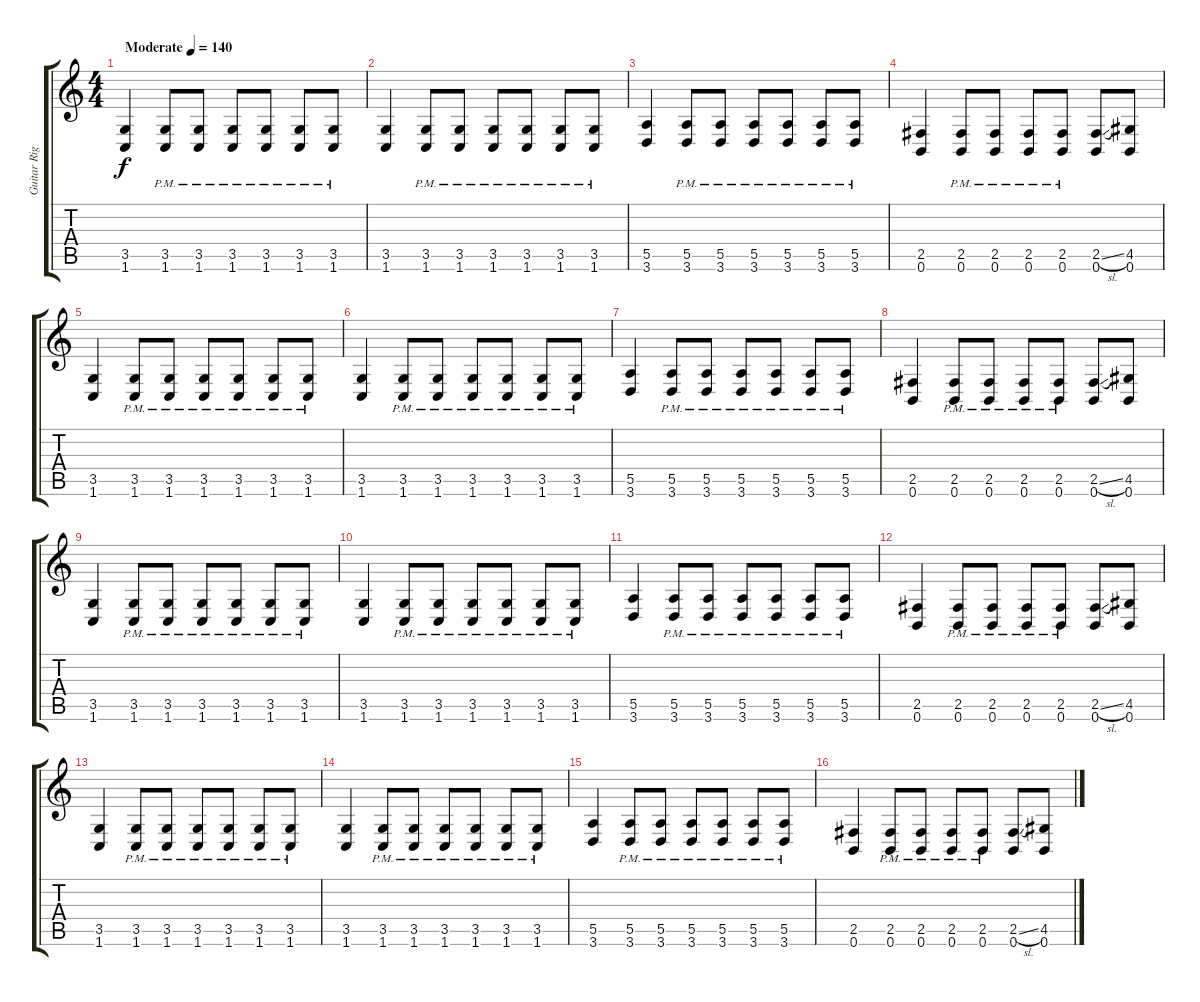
\track ("Guitar Right" "Guitar Rig") {instrument distortionguitar}
\staff {score tabs}
\tuning (B3 G3 D3 A2 E2 B1) {hide}
\ts (4 4)
\tempo (140 "Moderate")
\clef g2
\ks c
(3.5 1.6).4{dy f instrument distortionguitar} (3.5{pm} 1.6{pm}).8 (3.5{pm} 1.6{pm}).8 (3.5{pm} 1.6{pm}).8 (3.5{pm} 1.6{pm}).8 (3.5{pm} 1.6{pm}).8 (3.5{pm} 1.6{pm}).8 |
(3.5 1.6).4 (3.5{pm} 1.6{pm}).8 (3.5{pm} 1.6{pm}).8 (3.5{pm} 1.6{pm}).8 (3.5{pm} 1.6{pm}).8 (3.5{pm} 1.6{pm}).8 (3.5{pm} 1.6{pm}).8 |
(5.5 3.6).4 (5.5{pm} 3.6{pm}).8 (5.5{pm} 3.6{pm}).8 (5.5{pm} 3.6{pm}).8 (5.5{pm} 3.6{pm}).8 (5.5{pm} 3.6{pm}).8 (5.5{pm} 3.6{pm}).8 |
(2.5 0.6).4 (2.5{pm} 0.6{pm}).8 (2.5{pm} 0.6{pm}).8 (2.5{pm} 0.6{pm}).8 (2.5{pm} 0.6{pm}).8 (2.5{sl} 0.6).8 (4.5 0.6).8 |
(3.5 1.6).4 (3.5{pm} 1.6{pm}).8 (3.5{pm} 1.6{pm}).8 (3.5{pm} 1.6{pm}).8 (3.5{pm} 1.6{pm}).8 (3.5{pm} 1.6{pm}).8 (3.5{pm} 1.6{pm}).8 |
(3.5 1.6).4 (3.5{pm} 1.6{pm}).8 (3.5{pm} 1.6{pm}).8 (3.5{pm} 1.6{pm}).8 (3.5{pm} 1.6{pm}).8 (3.5{pm} 1.6{pm}).8 (3.5{pm} 1.6{pm}).8 |
(5.5 3.6).4 (5.5{pm} 3.6{pm}).8 (5.5{pm} 3.6{pm}).8 (5.5{pm} 3.6{pm}).8 (5.5{pm} 3.6{pm}).8 (5.5{pm} 3.6{pm}).8 (5.5{pm} 3.6{pm}).8 |
(2.5 0.6).4 (2.5{pm} 0.6{pm}).8 (2.5{pm} 0.6{pm}).8 (2.5{pm} 0.6{pm}).8 (2.5{pm} 0.6{pm}).8 (2.5{sl} 0.6).8 (4.5 0.6).8 |
(3.5 1.6).4 (3.5{pm} 1.6{pm}).8 (3.5{pm} 1.6{pm}).8 (3.5{pm} 1.6{pm}).8 (3.5{pm} 1.6{pm}).8 (3.5{pm} 1.6{pm}).8 (3.5{pm} 1.6{pm}).8 |
(3.5 1.6).4 (3.5{pm} 1.6{pm}).8 (3.5{pm} 1.6{pm}).8 (3.5{pm} 1.6{pm}).8 (3.5{pm} 1.6{pm}).8 (3.5{pm} 1.6{pm}).8 (3.5{pm} 1.6{pm}).8 |
(5.5 3.6).4 (5.5{pm} 3.6{pm}).8 (5.5{pm} 3.6{pm}).8 (5.5{pm} 3.6{pm}).8 (5.5{pm} 3.6{pm}).8 (5.5{pm} 3.6{pm}).8 (5.5{pm} 3.6{pm}).8 |
(2.5 0.6).4 (2.5{pm} 0.6{pm}).8 (2.5{pm} 0.6{pm}).8 (2.5{pm} 0.6{pm}).8 (2.5{pm} 0.6{pm}).8 (2.5{sl} 0.6).8 (4.5 0.6).8 |
(3.5 1.6).4 (3.5{pm} 1.6{pm}).8 (3.5{pm} 1.6{pm}).8 (3.5{pm} 1.6{pm}).8 (3.5{pm} 1.6{pm}).8 (3.5{pm} 1.6{pm}).8 (3.5{pm} 1.6{pm}).8 |
(3.5 1.6).4 (3.5{pm} 1.6{pm}).8 (3.5{pm} 1.6{pm}).8 (3.5{pm} 1.6{pm}).8 (3.5{pm} 1.6{pm}).8 (3.5{pm} 1.6{pm}).8 (3.5{pm} 1.6{pm}).8 |
(5.5 3.6).4 (5.5{pm} 3.6{pm}).8 (5.5{pm} 3.6{pm}).8 (5.5{pm} 3.6{pm}).8 (5.5{pm} 3.6{pm}).8 (5.5{pm} 3.6{pm}).8 (5.5{pm} 3.6{pm}).8 |
(2.5 0.6).4 (2.5{pm} 0.6{pm}).8 (2.5{pm} 0.6{pm}).8 (2.5{pm} 0.6{pm}).8 (2.5{pm} 0.6{pm}).8 (2.5{sl} 0.6).8 (4.5 0.6).8
